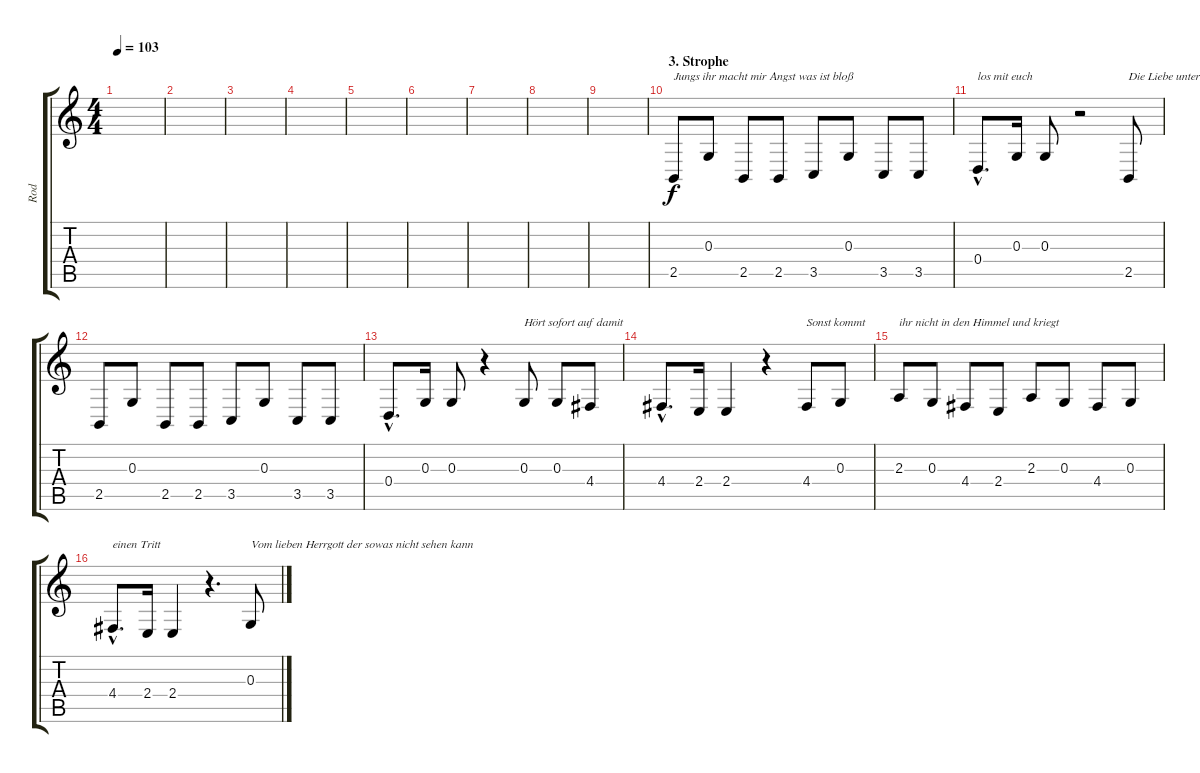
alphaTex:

\track ("Rod" "Rod") {instrument oboe}
\staff {score tabs}
\tuning (E4 B3 G3 D3 A2 E2) {hide}
\ts (4 4)
\tempo 103
\clef g2
\ks c
|
|
|
|
|
|
|
|
|
\section ("" "3. Strophe")
2.5.8{txt "Jungs ihr macht mir Angst was ist bloß"} 0.3.8 2.5.8 2.5.8 3.5.8 0.3.8 3.5.8 3.5.8 |
0.4{hac}.8{d txt "los mit euch"} 0.3.16 0.3.8 r.2 2.5.8{txt "Die Liebe unter Männern ist doch  Teufelszeug"} |
2.5.8 0.3.8 2.5.8 2.5.8 3.5.8 0.3.8 3.5.8 3.5.8 |
0.4{hac}.8{d} 0.3.16 0.3.8 r.4 0.3.8{txt "Hört sofort auf damit"} 0.3.8 4.4.8 |
4.4{hac}.8{d} 2.4.16 2.4.4 r.4 4.4.8{txt "Sonst kommt"} 0.3.8 |
2.3.8{txt "ihr nicht in den Himmel und kriegt "} 0.3.8 4.4.8 2.4.8 2.3.8 0.3.8 4.4.8 0.3.8 |
4.4{hac}.8{d txt "einen Tritt"} 2.4.16 2.4.4 r.4{d} 0.3.8{txt "Vom lieben Herrgott der sowas nicht sehen kann"}
